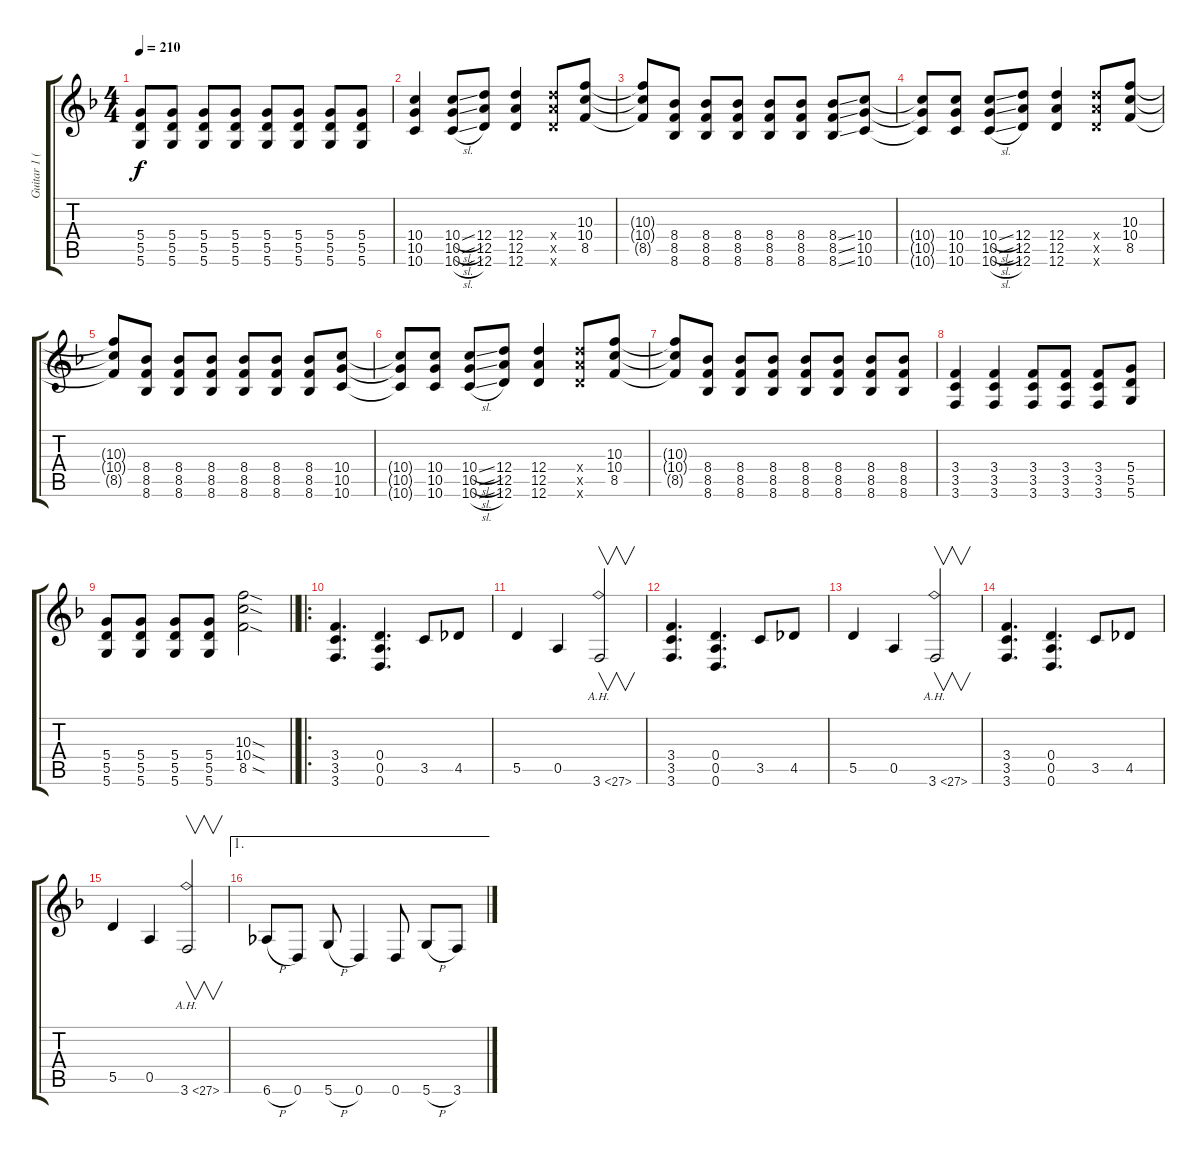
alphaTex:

\track ("Guitar 1 (Dist.)" "Guitar 1 (") {instrument distortionguitar}
\staff {score tabs}
\tuning (E4 B3 G3 D3 A2 D2) {hide}
\ts (4 4)
\tempo 210
\clef g2
\ks f
(5.4{t} 5.5{t} 5.6{t}).8{dy f} (5.4 5.5 5.6).8 (5.4 5.5 5.6).8 (5.4 5.5 5.6).8 (5.4 5.5 5.6).8 (5.4 5.5 5.6).8 (5.4 5.5 5.6).8 (5.4 5.5 5.6).8 |
(10.4 10.5 10.6).4 (10.4{sl} 10.5{sl} 10.6{sl}).8 (12.4 12.5 12.6).8 (12.4 12.5 12.6).4 (12.4{x} 12.5{x} 12.6{x}).8 (10.3 10.4 8.5).8 |
(10.3{t} 10.4{t} 8.5{t}).8 (8.4 8.5 8.6).8 (8.4 8.5 8.6).8 (8.4 8.5 8.6).8 (8.4 8.5 8.6).8 (8.4 8.5 8.6).8 (8.4{ss} 8.5{ss} 8.6{ss}).8 (10.4 10.5 10.6).8 |
(10.4{t} 10.5{t} 10.6{t}).8 (10.4 10.5 10.6).8 (10.4{sl} 10.5{sl} 10.6{sl}).8 (12.4 12.5 12.6).8 (12.4 12.5 12.6).4 (12.4{x} 12.5{x} 12.6{x}).8 (10.3 10.4 8.5).8 |
(10.3{t} 10.4{t} 8.5{t}).8 (8.4 8.5 8.6).8 (8.4 8.5 8.6).8 (8.4 8.5 8.6).8 (8.4 8.5 8.6).8 (8.4 8.5 8.6).8 (8.4 8.5 8.6).8 (10.4 10.5 10.6).8 |
(10.4{t} 10.5{t} 10.6{t}).8 (10.4 10.5 10.6).8 (10.4{sl} 10.5{sl} 10.6{sl}).8 (12.4 12.5 12.6).8 (12.4 12.5 12.6).4 (12.4{x} 12.5{x} 12.6{x}).8 (10.3 10.4 8.5).8 |
(10.3{t} 10.4{t} 8.5{t}).8 (8.4 8.5 8.6).8 (8.4 8.5 8.6).8 (8.4 8.5 8.6).8 (8.4 8.5 8.6).8 (8.4 8.5 8.6).8 (8.4 8.5 8.6).8 (8.4 8.5 8.6).8 |
(3.4 3.5 3.6).4 (3.4 3.5 3.6).4 (3.4 3.5 3.6).8 (3.4 3.5 3.6).8 (3.4 3.5 3.6).8 (5.4 5.5 5.6).8 |
\barLineRight lightlight
(5.4 5.5 5.6).8 (5.4 5.5 5.6).8 (5.4 5.5 5.6).8 (5.4 5.5 5.6).8 (10.3{sod} 10.4{sod} 8.5{sod}).2 |
\ro
(3.4 3.5 3.6).4{d} (0.4 0.5 0.6).4{d} 3.5.8 4.5.8 |
5.5.4 0.5.4 3.6{ah 24}.2{v} |
(3.4 3.5 3.6).4{d} (0.4 0.5 0.6).4{d} 3.5.8 4.5.8 |
5.5.4 0.5.4 3.6{ah 24}.2{v} |
(3.4 3.5 3.6).4{d} (0.4 0.5 0.6).4{d} 3.5.8 4.5.8 |
5.5.4 0.5.4 3.6{ah 24}.2{v} |
\ae 1
6.6{h}.8 0.6.8 5.6{h}.8 0.6.4 0.6.8 5.6{h}.8 3.6.8
